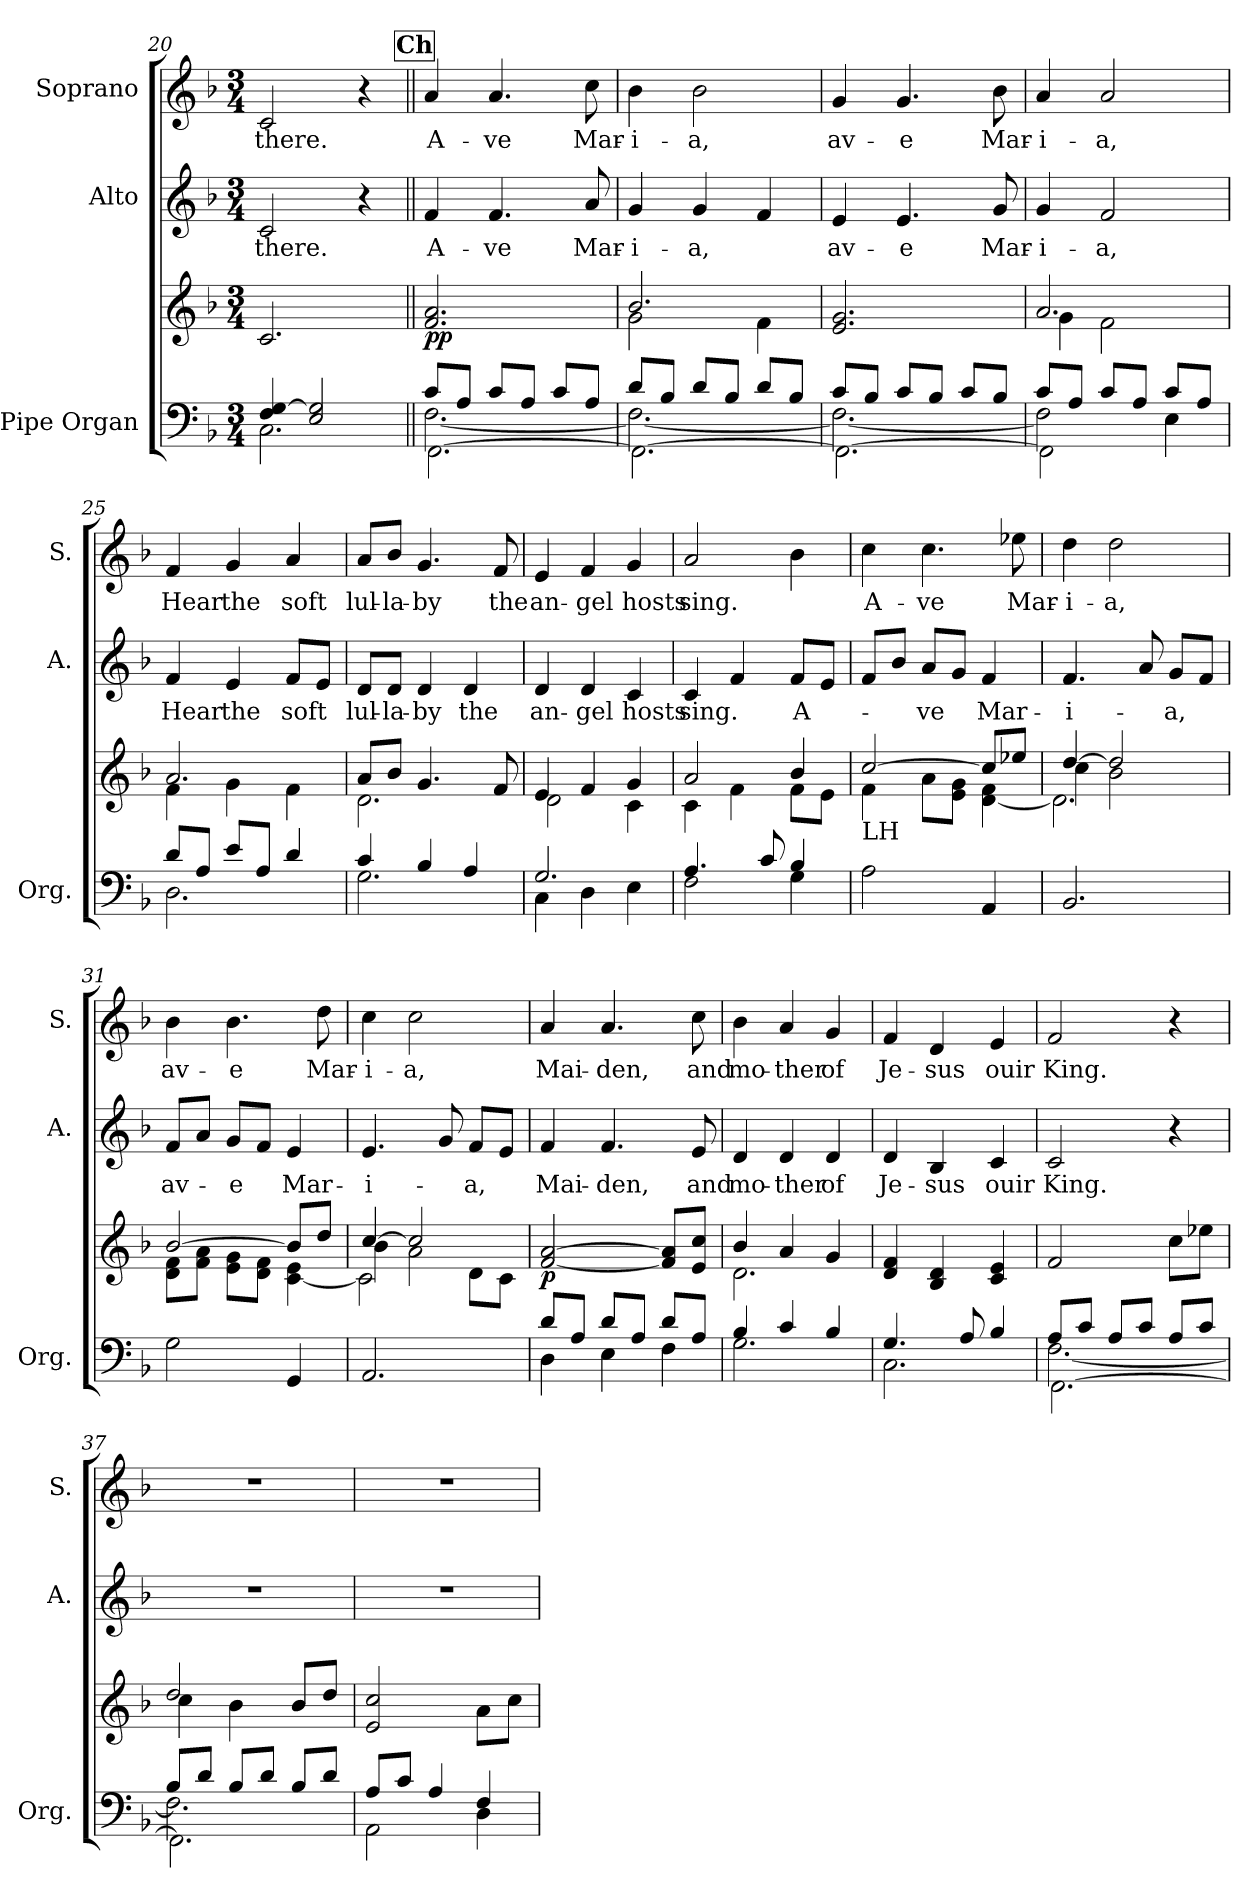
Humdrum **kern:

**kern	**kern	**dynam	**kern	**text	**kern	**text
*part3	*part3	*part3	*part2	*part2	*part1	*part1
*staff4	*staff3	*staff3/4	*staff2	*staff2	*staff1	*staff1
*I"Pipe Organ	*	*	*I"Alto	*	*I"Soprano	*
*I'Org.	*	*	*I'A.	*	*I'S.	*
*clefF4	*clefG2	*	*clefG2	*	*clefG2	*
*k[b-]	*k[b-]	*	*k[b-]	*	*k[b-]	*
*M3/4	*M3/4	*	*M3/4	*	*M3/4	*
=20	=20	=20	=20	=20	=20	=20
*^	*	*	*	*	*	*
4F/ [4G/	2.C\	2.c/	.	2c/	there.	2c/	there.
2E/ 2G/]	.	.	.	.	.	.	.
.	.	.	.	4r	.	4r	.
!!LO:REH:place=s1:a:B:fs=14:t=Ch
=21||	=21||	=21||	=21||	=21||	=21||	=21||	=21||
*	*^	*	*	*	*	*	*
!	!	!	!	!LO:DY:b	!	!	!	!
8c/L	[2.F\	[2.FF\	2.f/ 2.a/	pp	4f/	A-	4a/	A-
8A/J	.	.	.	.	.	.	.	.
8c/L	.	.	.	.	4.f/	-ve	4.a/	-ve
8A/J	.	.	.	.	.	.	.	.
8c/L	.	.	.	.	.	.	.	.
8A/J	.	.	.	.	8a/	Mar-	8cc\	Mar-
!!LO:PB:g=z
=22	=22	=22	=22	=22	=22	=22	=22	=22
*	*	*	*^	*	*	*	*	*
8d/L	2.F\_	2.FF\_	2.b-/	2g\	.	4g/	-i-	4b-\	-i-
8B-/J	.	.	.	.	.	.	.	.	.
8d/L	.	.	.	.	.	4g/	-a,	2b-\	-a,
8B-/J	.	.	.	.	.	.	.	.	.
8d/L	.	.	.	4f\	.	4f/	.	.	.
8B-/J	.	.	.	.	.	.	.	.	.
*	*	*	*v	*v	*	*	*	*	*
=23	=23	=23	=23	=23	=23	=23	=23	=23
8c/L	2.F\_	2.FF\_	2.e/ 2.g/	.	4e/	av-	4g/	av-
8B-/J	.	.	.	.	.	.	.	.
8c/L	.	.	.	.	4.e/	-e	4.g/	-e
8B-/J	.	.	.	.	.	.	.	.
8c/L	.	.	.	.	.	.	.	.
8B-/J	.	.	.	.	8g/	Mar-	8b-\	Mar-
=24	=24	=24	=24	=24	=24	=24	=24	=24
*	*	*	*^	*	*	*	*	*
8c/L	2F\]	2FF\]	2.a/	4g\	.	4g/	-i-	4a/	-i-
8A/J	.	.	.	.	.	.	.	.	.
8c/L	.	.	.	2f\	.	2f/	-a,	2a/	-a,
8A/J	.	.	.	.	.	.	.	.	.
8c/L	4E!\	4ryy	.	.	.	.	.	.	.
8A/J	.	.	.	.	.	.	.	.	.
*	*v	*v	*	*	*	*	*	*	*
=25	=25	=25	=25	=25	=25	=25	=25	=25
8d/L	2.D\	2.a/	4f\	.	4f/	Hear	4f/	Hear
8A/J	.	.	.	.	.	.	.	.
8e/L	.	.	4g\	.	4e/	the	4g/	the
8A/J	.	.	.	.	.	.	.	.
4d/	.	.	4f\	.	8f/L	soft	4a/	soft
.	.	.	.	.	8e/J	.	.	.
=26	=26	=26	=26	=26	=26	=26	=26	=26
4c/	2.G\	8a/L	2.d\	.	8d/L	lul-	8a/L	lul-
.	.	8b-/J	.	.	8d/J	-la-	8b-/J	-la-
4B-/	.	4.g/	.	.	4d/	-by	4.g/	-by
4A/	.	.	.	.	4d/	the	.	.
.	.	8f/	.	.	.	.	8f/	the
!!LO:LB:g=z
=27	=27	=27	=27	=27	=27	=27	=27	=27
2.G/	4C!\	4e/	2d\	.	4d/	an-	4e/	an-
.	4D\	4f/	.	.	4d/	-gel	4f/	-gel
.	4E\	4g/	4c\	.	4c/	hosts	4g/	hosts
=28	=28	=28	=28	=28	=28	=28	=28	=28
4.A/	2F\	2a/	4c\	.	4c/	sing.	2a/	sing.
.	.	.	4f\	.	4f/	.	.	.
8c/	.	.	.	.	.	.	.	.
4B-/	4G\	4b-/	8f\L	.	8f/L	A-	4b-\	.
.	.	.	8e\J	.	8e/J	.	.	.
*v	*v	*	*	*	*	*	*	*
=29	=29	=29	=29	=29	=29	=29	=29
!	!LO:TX:b:t=LH	!	!	!	!	!	!
2A\	[2cc/	4f\	.	8f/L	.	4cc\	A-
.	.	.	.	8b-/J	.	.	.
.	.	8a\L	.	8a/L	-ve	4.cc\	-ve
.	.	8e\ 8g\J	.	8g/J	.	.	.
4AA/	8cc/L]	[4d\ 4f\	.	4f/	Mar-	.	.
.	8ee-X/J	.	.	.	.	8ee-X\	Mar-
=30	=30	=30	=30	=30	=30	=30	=30
*	*	*^	*	*	*	*	*
2.BB-/	[4dd/	4cc\	2.d\]	.	4.f/	-i-	4dd\	-i-
.	2dd/]	2b-\	.	.	.	.	2dd\	-a,
.	.	.	.	.	8a/	.	.	.
.	.	.	.	.	8g/L	-a,	.	.
.	.	.	.	.	8f/J	.	.	.
*	*	*v	*v	*	*	*	*	*
=31	=31	=31	=31	=31	=31	=31	=31
2G\	[2b-/	8d\ 8f\L	.	8f/L	av-	4b-\	av-
.	.	8f\ 8a\J	.	8a/J	.	.	.
.	.	8e\ 8g\L	.	8g/L	-e	4.b-\	-e
.	.	8d\ 8f\J	.	8f/J	.	.	.
4GG/	8b-/L]	[4c\ 4e\	.	4e/	Mar-	.	.
.	8dd/J	.	.	.	.	8dd\	Mar-
=32	=32	=32	=32	=32	=32	=32	=32
*	*	*^	*	*	*	*	*
2.AA/	[4cc/	4b-\	2c\]	.	4.e/	-i-	4cc\	-i-
.	2cc/]	2a\	.	.	.	.	2cc\	-a,
.	.	.	.	.	8g/	.	.	.
.	.	.	8d\L	.	8f/L	-a,	.	.
.	.	.	8c\J	.	8e/J	.	.	.
!!LO:LB:g=z
=33	=33	=33	=33	=33	=33	=33	=33	=33
*^	*	*	*	*	*	*	*	*
!	!	!	!	!	!LO:DY:b	!	!	!	!
*	*	*v	*v	*v	*	*	*	*	*
8d/L	4D\	[2f/ [2a/	p	4f/	Mai-	4a/	Mai-
8A/J	.	.	.	.	.	.	.
8d/L	4E\	.	.	4.f/	-den,	4.a/	-den,
8A/J	.	.	.	.	.	.	.
8d/L	4F\	8f/] 8a/]L	.	.	.	.	.
8A/J	.	8e/ 8cc/J	.	8e/	and	8cc\	and
=34	=34	=34	=34	=34	=34	=34	=34
*	*	*^	*	*	*	*	*
4B-/	2.G\	4b-/	2.d\	.	4d/	mo-	4b-\	mo-
4c/	.	4a/	.	.	4d/	-ther	4a/	-ther
4B-/	.	4g/	.	.	4d/	of	4g/	of
*	*	*v	*v	*	*	*	*	*
=35	=35	=35	=35	=35	=35	=35	=35
4.G/	2.C\	4d/ 4f/	.	4d/	Je-	4f/	Je-
.	.	4B-/ 4d/	.	4B-/	-sus	4d/	-sus
8A/	.	.	.	.	.	.	.
4B-/	.	4c/ 4e/	.	4c/	ouir	4e/	ouir
=36	=36	=36	=36	=36	=36	=36	=36
*	*^	*	*	*	*	*	*
8A/L	[2.F\	[2.FF\	2f/	.	2c/	King.	2f/	King.
8c/J	.	.	.	.	.	.	.	.
8A/L	.	.	.	.	.	.	.	.
8c/J	.	.	.	.	.	.	.	.
8A/L	.	.	8cc\L	.	4r	.	4r	.
8c/J	.	.	8ee-X\J	.	.	.	.	.
=37	=37	=37	=37	=37	=37	=37	=37	=37
*	*	*	*^	*	*	*	*	*
8B-/L	2.F\]	2.FF\]	2dd/	4cc\	.	2.r	.	2.r	.
8d/J	.	.	.	.	.	.	.	.	.
8B-/L	.	.	.	4b-\	.	.	.	.	.
8d/J	.	.	.	.	.	.	.	.	.
8B-/L	.	.	8b-/L	4ryy	.	.	.	.	.
8d/J	.	.	8dd/J	.	.	.	.	.	.
*	*v	*v	*	*	*	*	*	*	*
*	*	*v	*v	*	*	*	*	*
=38	=38	=38	=38	=38	=38	=38	=38
8A/L	2AA\	2e/ 2cc/	.	2.r	.	2.r	.
8c/J	.	.	.	.	.	.	.
4A/	.	.	.	.	.	.	.
4F/	4D!\	8a\L	.	.	.	.	.
.	.	8cc\J	.	.	.	.	.
*v	*v	*	*	*	*	*	*
=	=	=	=	=	=	=
*-	*-	*-	*-	*-	*-	*-
